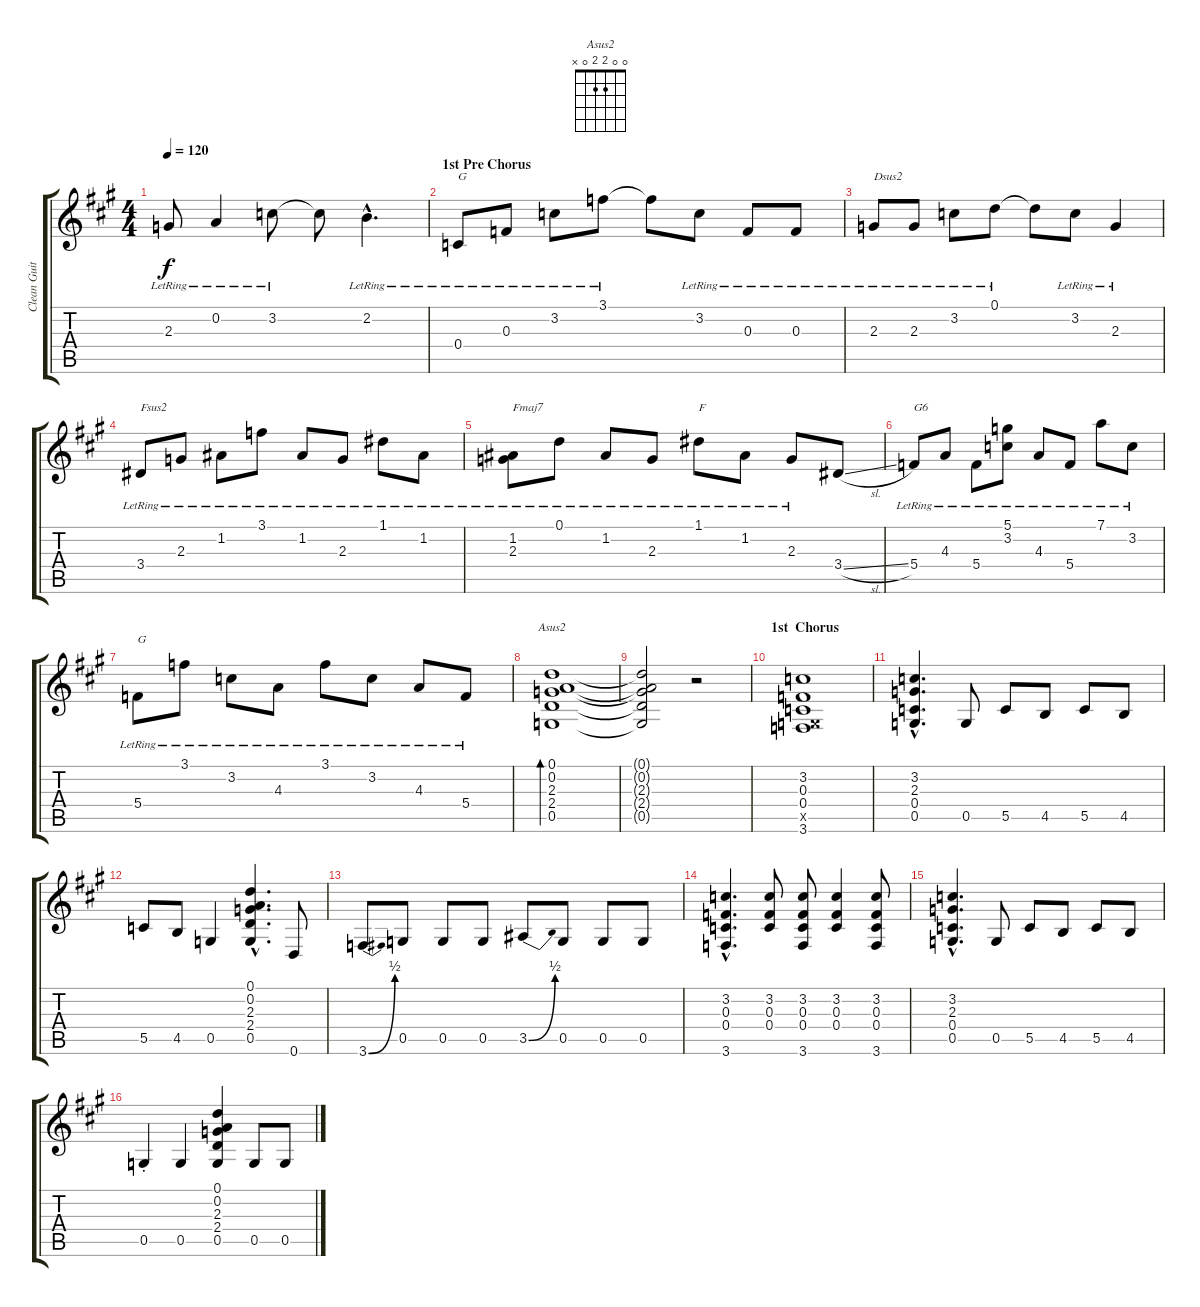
\track ("Clean Guitar" "Clean Guit") {instrument acousticguitarsteel}
\staff {score tabs}
\tuning (D4 A3 F3 C3 G2 D2) {hide}
\chord ("Asus2" 0 0 2 2 0 x)
\ts (4 4)
\tempo 120
\clef g2
\ks a
2.3{lr}.8{dy f} 0.2{lr}.4 3.2{lr}.8 3.2{t}.8 2.2{hac lr}.4{d} |
\section ("" "1st Pre Chorus")
0.4{lr}.8{txt "G"} 0.3{lr}.8 3.2{lr}.8 3.1{lr}.8 3.1{t}.8 3.2{lr}.8 0.3{lr}.8 0.3{lr}.8 |
2.3{lr}.8{txt "Dsus2"} 2.3{lr}.8 3.2{lr}.8 0.1{lr}.8 0.1{t}.8 3.2{lr}.8 2.3{lr}.4 |
3.4{lr}.8{txt "Fsus2"} 2.3{lr}.8 1.2{lr}.8 3.1{lr}.8 1.2{lr}.8 2.3{lr}.8 1.1{lr}.8 1.2{lr}.8 |
(1.2{lr} 2.3{lr}).8{txt "Fmaj7"} 0.1{lr}.8 1.2{lr}.8 2.3{lr}.8 1.1{lr}.8{txt "F"} 1.2{lr}.8 2.3{lr}.8 3.4{sl}.8 |
5.4{lr}.8{txt "G6"} 4.3{lr}.8 5.4{lr}.8 (5.1{lr} 3.2{lr}).8 4.3{lr}.8 5.4{lr}.8 7.1{lr}.8 3.2{lr}.8 |
5.4{lr}.8{txt "G"} 3.1{lr}.8 3.2{lr}.8 4.3{lr}.8 3.1{lr}.8 3.2{lr}.8 4.3{lr}.8 5.4{lr}.8 |
(0.1 0.2 2.3 2.4 0.5).1{bd 240 ch "Asus2"} |
(0.1{t} 0.2{t} 2.3{t} 2.4{t} 0.5{t}).2 r.2 |
\section ("" "1st  Chorus")
(3.2 0.3 0.4 0.5{x} 3.6).1 |
(3.2{hac} 2.3{hac} 0.4{hac} 0.5{hac}).4{d} 0.5.8 5.5.8 4.5.8 5.5.8 4.5.8 |
5.5.8 4.5.8 0.5.4 (0.1{hac} 0.2{hac} 2.3{hac} 2.4{hac} 0.5{hac}).4{d} 0.6.8 |
3.6{be (bend 0 0 60 2)}.8 0.5.8 0.5.8 0.5.8 3.5{be (bend 0 0 60 2)}.8 0.5.8 0.5.8 0.5.8 |
(3.2{hac} 0.3{hac} 0.4{hac} 3.6{hac}).4{d} (3.2 0.3 0.4).8 (3.2 0.3 0.4 3.6).8 (3.2 0.3 0.4).4 (3.2 0.3 0.4 3.6).8 |
(3.2{hac} 2.3{hac} 0.4{hac} 0.5{hac}).4{d} 0.5.8 5.5.8 4.5.8 5.5.8 4.5.8 |
0.5{st}.4 0.5.4 (0.1 0.2 2.3 2.4 0.5).4 0.5.8 0.5.8
